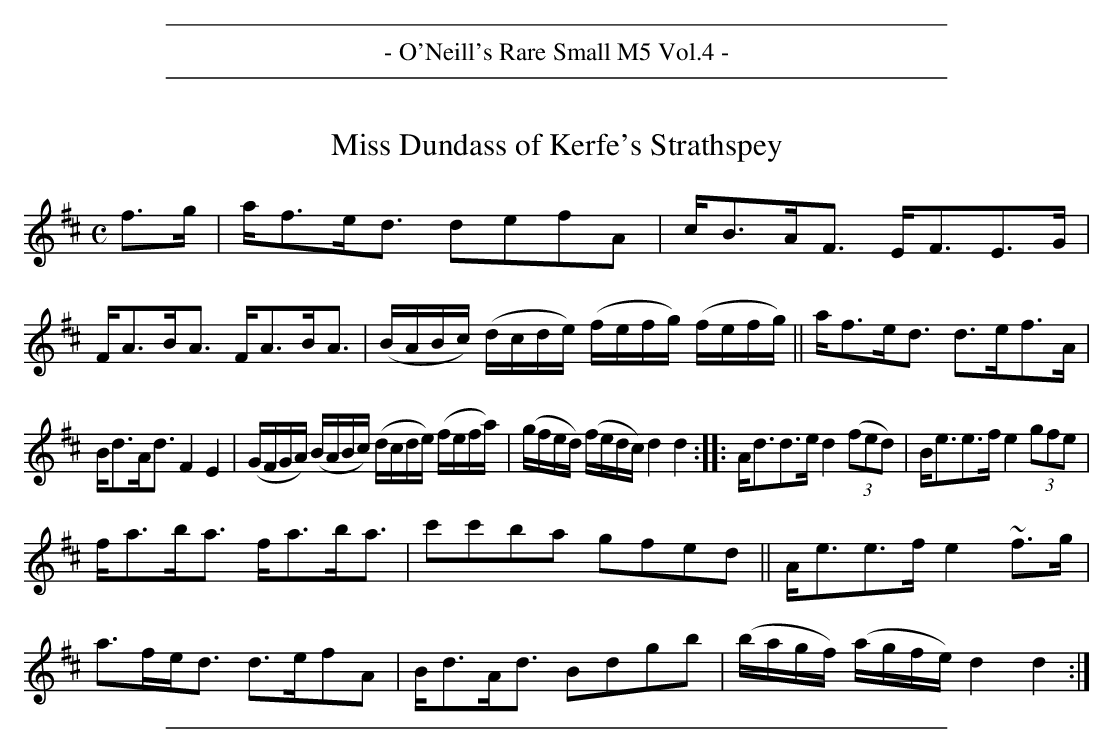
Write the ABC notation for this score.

X:1
T: Miss Dundass of Kerfe's Strathspey
M: C
L: 1/16
K: D
f3g |\
af3ed3 d2e2f2A2 | cB3AF3 EF3E3G | FA3BA3 FA3BA3 | (BABc) (dcde) (fefg) (fefg) || af3ed3 d3ef3A |
Bd3Ad3 F4E4 | (GFGA) (BABc) (dcde) (fefa) | (gfed) (fedc) d4 d4 :: Ad3d3e d4 (3(f2e2d2) | Be3e3f e4 (3g2f2e2 |
fa3ba3 fa3ba3 | c'2c'2b2a2 g2f2e2d2 || Ae3e3f e4~f3g | a3fed3 d3ef2A2 | Bd3Ad3 B2d2g2b2 | (bagf) (agfe) d4d4 :|
